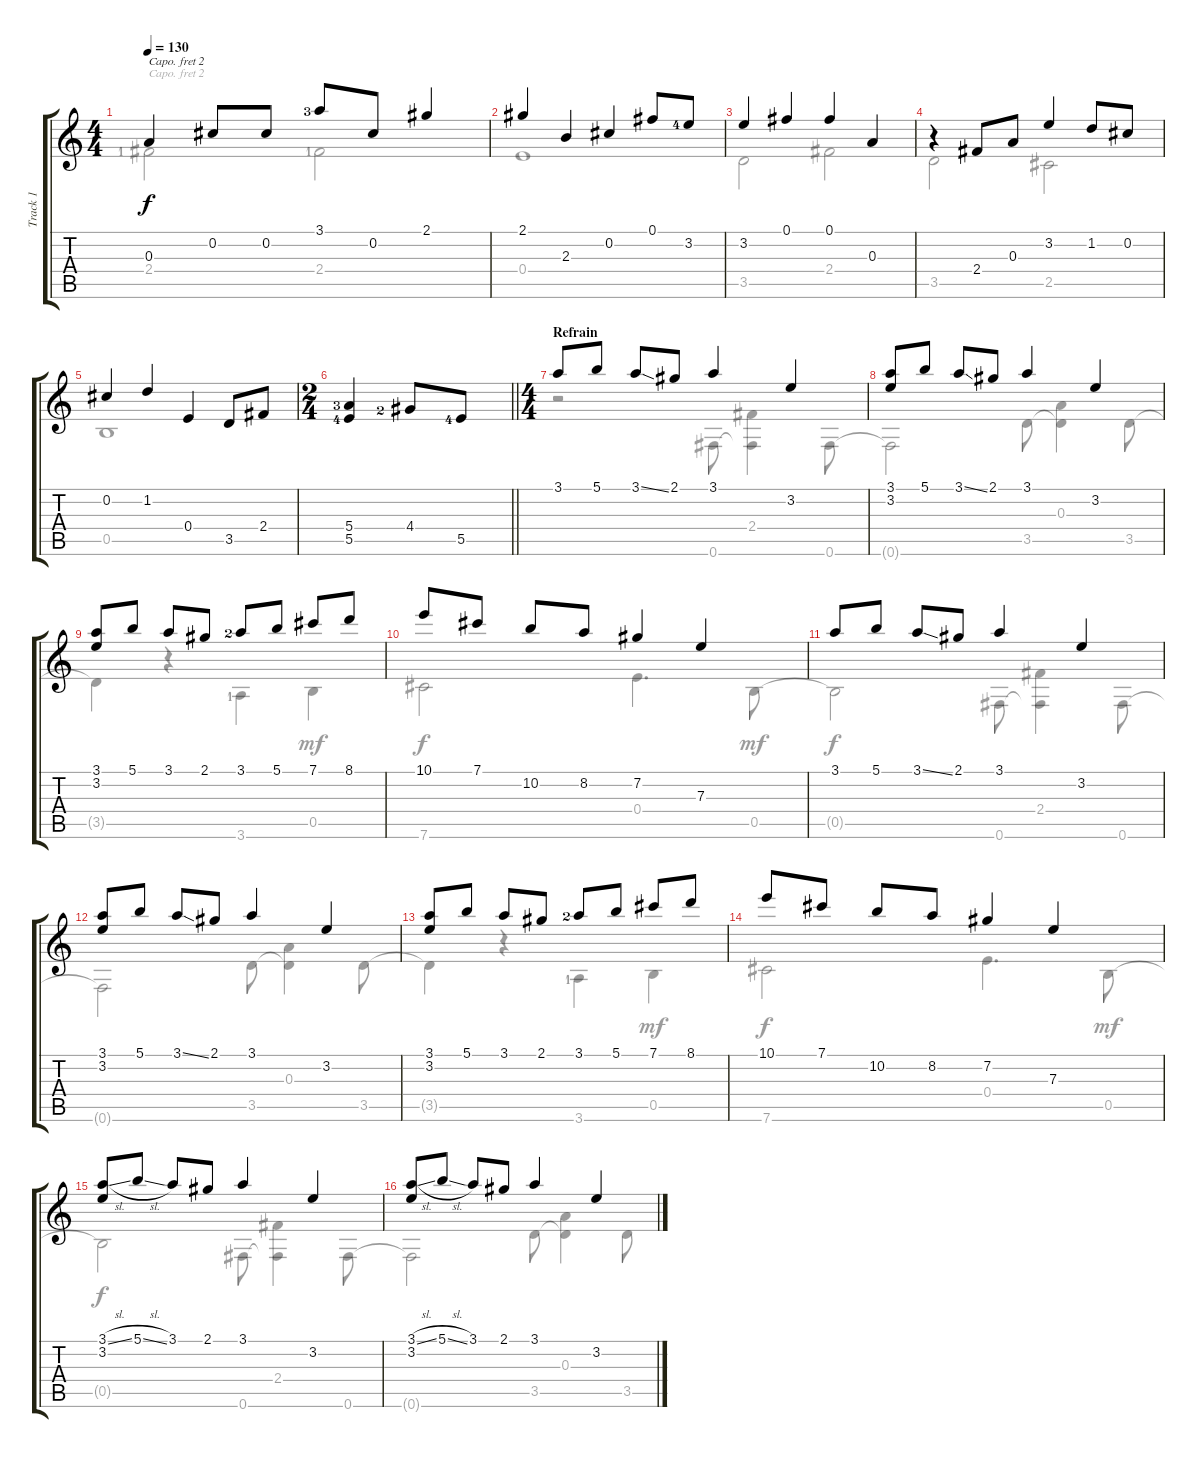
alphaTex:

\track ("Track 1" "Track 1") {instrument acousticguitarsteel}
\staff {score tabs}
\capo 2
\tuning (E4 B3 G3 D3 A2 E2) {hide}
\voice
\ts (4 4)
\tempo 130
\clef g2
\ks c
0.3.4{dy f} 0.2.8 0.2.8 3.1{lf 4}.8 0.2.8 2.1.4 |
2.1.4 2.3.4 0.2.4 0.1.8 3.2{lf 5}.8 |
3.2.4 0.1.4 0.1.4 0.3.4 |
r.4 2.4.8 0.3.8 3.2.4 1.2.8 0.2.8 |
0.2.4 1.2.4 0.4.4 3.5.8 2.4.8 |
\ts (2 4)
\barLineRight lightlight
(5.4{lf 4} 5.5{lf 5}).4 4.4{lf 3}.8 5.5{lf 5}.8 |
\ts (4 4)
\section ("" "Refrain")
3.1.8 5.1.8 3.1{ss}.8 2.1.8 3.1.4 3.2.4 |
(3.1 3.2).8 5.1.8 3.1{ss}.8 2.1.8 3.1.4 3.2.4 |
(3.1 3.2).8 5.1.8 3.1.8 2.1.8 3.1{lf 3}.8 5.1.8 7.1.8 8.1.8 |
10.1.8 7.1.8 10.2.8 8.2.8 7.2.4 7.3.4 |
3.1.8 5.1.8 3.1{ss}.8 2.1.8 3.1.4 3.2.4 |
(3.1 3.2).8 5.1.8 3.1{ss}.8 2.1.8 3.1.4 3.2.4 |
(3.1 3.2).8 5.1.8 3.1.8 2.1.8 3.1{lf 3}.8 5.1.8 7.1.8 8.1.8 |
10.1.8 7.1.8 10.2.8 8.2.8 7.2.4 7.3.4 |
(3.1{sl} 3.2).8 5.1{sl}.8 3.1.8 2.1.8 3.1.4 3.2.4 |
(3.1{sl} 3.2).8 5.1{sl}.8 3.1.8 2.1.8 3.1.4 3.2.4
\voice
\clef g2
\ottava regular
\simile none
\ks c
2.4{lf 2}.2{dy f} 2.4{lf 2}.2 |
0.4.1 |
3.5.2 2.4.2 |
3.5.2 2.5.2 |
0.5.1 |
\barLineRight lightlight
|
r.2 0.6.8 (2.4 0.6{t}).4 0.6.8 |
0.6{t}.2 3.5.8 (0.3 3.5{t}).4 3.5.8 |
3.5{t}.4 r.4 3.6{lf 2}.4 0.5.4{dy mf} |
7.6.2{dy f} 0.4.4{d} 0.5.8{dy mf} |
0.5{t}.2{dy f} 0.6.8 (2.4 0.6{t}).4 0.6.8 |
0.6{t}.2 3.5.8 (0.3 3.5{t}).4 3.5.8 |
3.5{t}.4 r.4 3.6{lf 2}.4 0.5.4{dy mf} |
7.6.2{dy f} 0.4.4{d} 0.5.8{dy mf} |
0.5{t}.2{dy f} 0.6.8 (2.4 0.6{t}).4 0.6.8 |
0.6{t}.2 3.5.8 (0.3 3.5{t}).4 3.5.8
